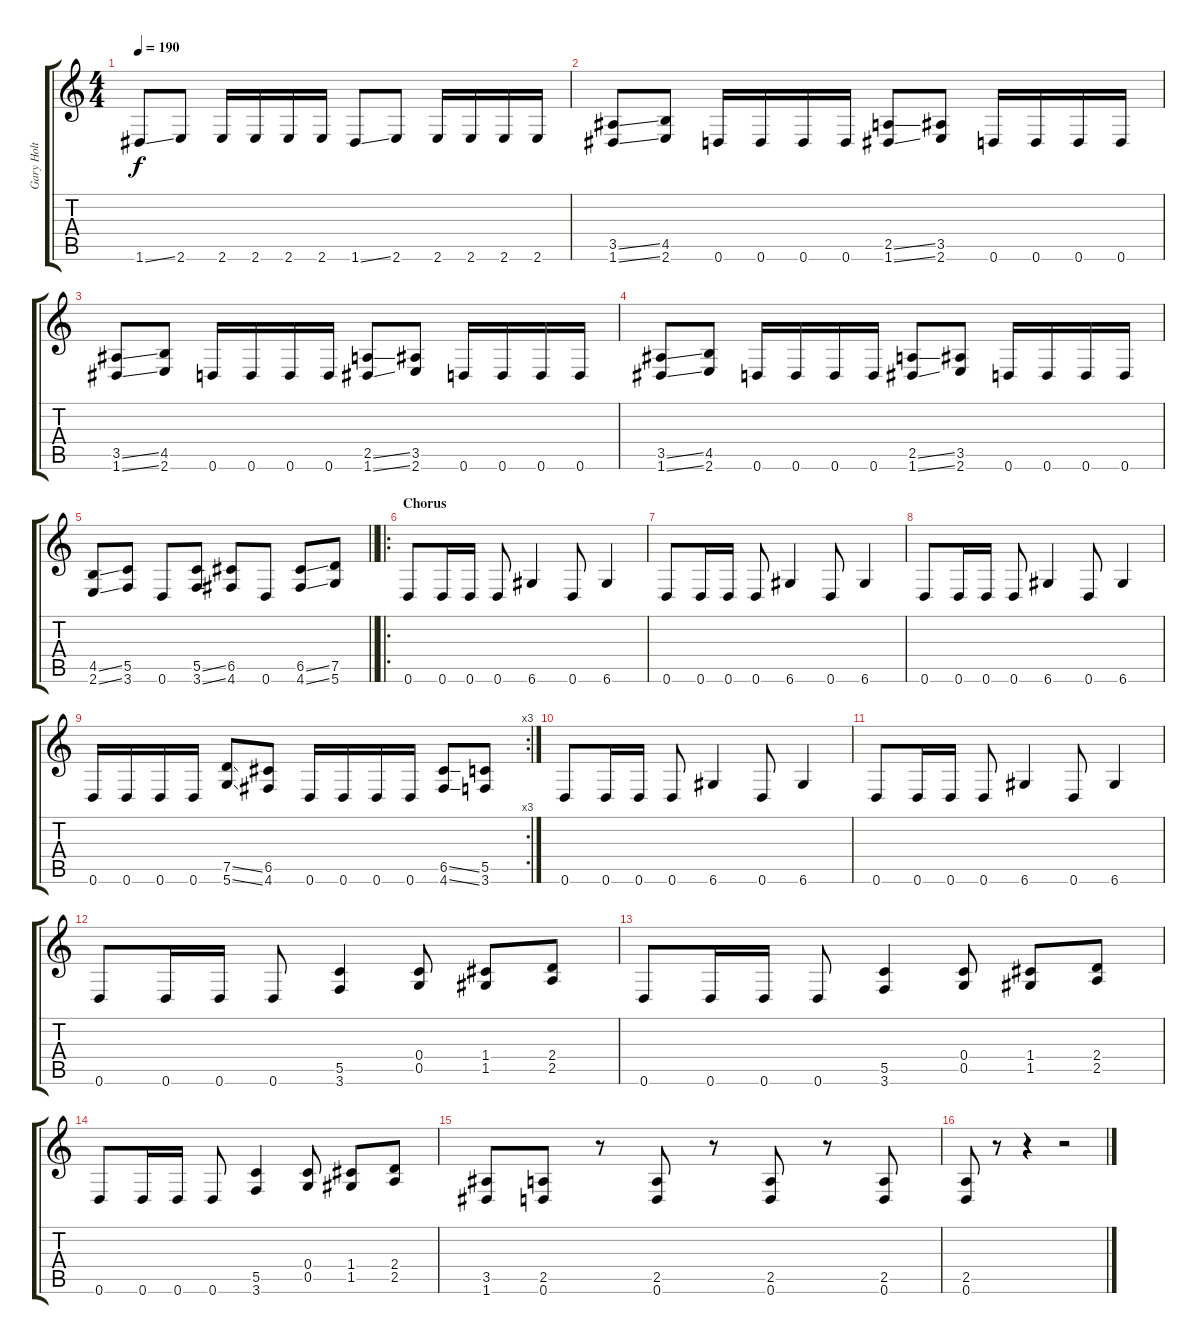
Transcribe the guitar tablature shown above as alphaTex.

\track ("Gary Holt" "Gary Holt") {instrument distortionguitar}
\staff {score tabs}
\tuning (D4 A3 F3 C3 G2 D2) {hide}
\ts (4 4)
\tempo 190
\clef g2
\ks c
1.6{ss}.8{dy f} 2.6.8 2.6.16 2.6.16 2.6.16 2.6.16 1.6{ss}.8 2.6.8 2.6.16 2.6.16 2.6.16 2.6.16 |
(3.5{ss} 1.6{ss}).8 (4.5 2.6).8 0.6.16 0.6.16 0.6.16 0.6.16 (2.5{ss} 1.6{ss}).8 (3.5 2.6).8 0.6.16 0.6.16 0.6.16 0.6.16 |
(3.5{ss} 1.6{ss}).8 (4.5 2.6).8 0.6.16 0.6.16 0.6.16 0.6.16 (2.5{ss} 1.6{ss}).8 (3.5 2.6).8 0.6.16 0.6.16 0.6.16 0.6.16 |
(3.5{ss} 1.6{ss}).8 (4.5 2.6).8 0.6.16 0.6.16 0.6.16 0.6.16 (2.5{ss} 1.6{ss}).8 (3.5 2.6).8 0.6.16 0.6.16 0.6.16 0.6.16 |
\barLineRight lightlight
(4.5{ss} 2.6{ss}).8 (5.5 3.6).8 0.6.8 (5.5{ss} 3.6{ss}).8 (6.5 4.6).8 0.6.8 (6.5{ss} 4.6{ss}).8 (7.5 5.6).8 |
\ro
\section ("" "Chorus")
0.6.8 0.6.16 0.6.16 0.6.8 6.6.4 0.6.8 6.6.4 |
0.6.8 0.6.16 0.6.16 0.6.8 6.6.4 0.6.8 6.6.4 |
0.6.8 0.6.16 0.6.16 0.6.8 6.6.4 0.6.8 6.6.4 |
\rc 3
0.6.16 0.6.16 0.6.16 0.6.16 (7.5{ss} 5.6{ss}).8 (6.5 4.6).8 0.6.16 0.6.16 0.6.16 0.6.16 (6.5{ss} 4.6{ss}).8 (5.5 3.6).8 |
0.6.8 0.6.16 0.6.16 0.6.8 6.6.4 0.6.8 6.6.4 |
0.6.8 0.6.16 0.6.16 0.6.8 6.6.4 0.6.8 6.6.4 |
0.6.8 0.6.16 0.6.16 0.6.8 (5.5 3.6).4 (0.4 0.5).8 (1.4 1.5).8 (2.4 2.5).8 |
0.6.8 0.6.16 0.6.16 0.6.8 (5.5 3.6).4 (0.4 0.5).8 (1.4 1.5).8 (2.4 2.5).8 |
0.6.8 0.6.16 0.6.16 0.6.8 (5.5 3.6).4 (0.4 0.5).8 (1.4 1.5).8 (2.4 2.5).8 |
(3.5 1.6).8 (2.5 0.6).8 r.8 (2.5 0.6).8 r.8 (2.5 0.6).8 r.8 (2.5 0.6).8 |
(2.5 0.6).8 r.8 r.4 r.2
